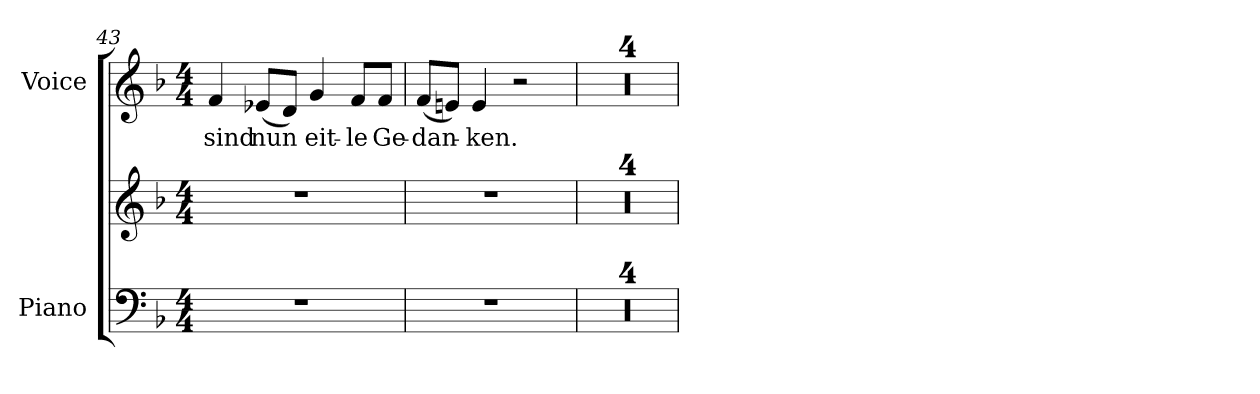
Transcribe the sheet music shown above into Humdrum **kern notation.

**kern	**kern	**kern	**text
*part2	*part2	*part1	*part1
*staff3	*staff2	*staff1	*staff1
*I"Piano	*	*I"Voice	*
*I'Pno.	*	*I'Vce.	*
!!LO:PB:g=z
*clefF4	*clefG2	*clefG2	*
*k[b-]	*k[b-]	*k[b-]	*
*M4/4	*M4/4	*M4/4	*
=43	=43	=43	=43
!	!	!	!LO:LY:b
1r	1r	4f/	sind
!	!	!	!LO:LY:b
.	.	(<8e-X/L	nun
.	.	8d/J)	.
!	!	!	!LO:LY:b
.	.	4g/	eit-
!	!	!	!LO:LY:b
.	.	8f/L	-le
!	!	!	!LO:LY:b
.	.	8f/J	Ge-
=44	=44	=44	=44
!	!	!	!LO:LY:b
1r	1r	(<8f/L	-dan-
.	.	8en/J)	.
!	!	!	!LO:LY:b
.	.	4e/	-ken.
.	.	2r	.
=45	=45	=45	=45
1r	1r	1r	.
!!LO:LB:g=z
=46	=46	=46	=46
1r	1r	1r	.
=47	=47	=47	=47
1r	1r	1r	.
=48	=48	=48	=48
1r	1r	1r	.
=	=	=	=
*-	*-	*-	*-
